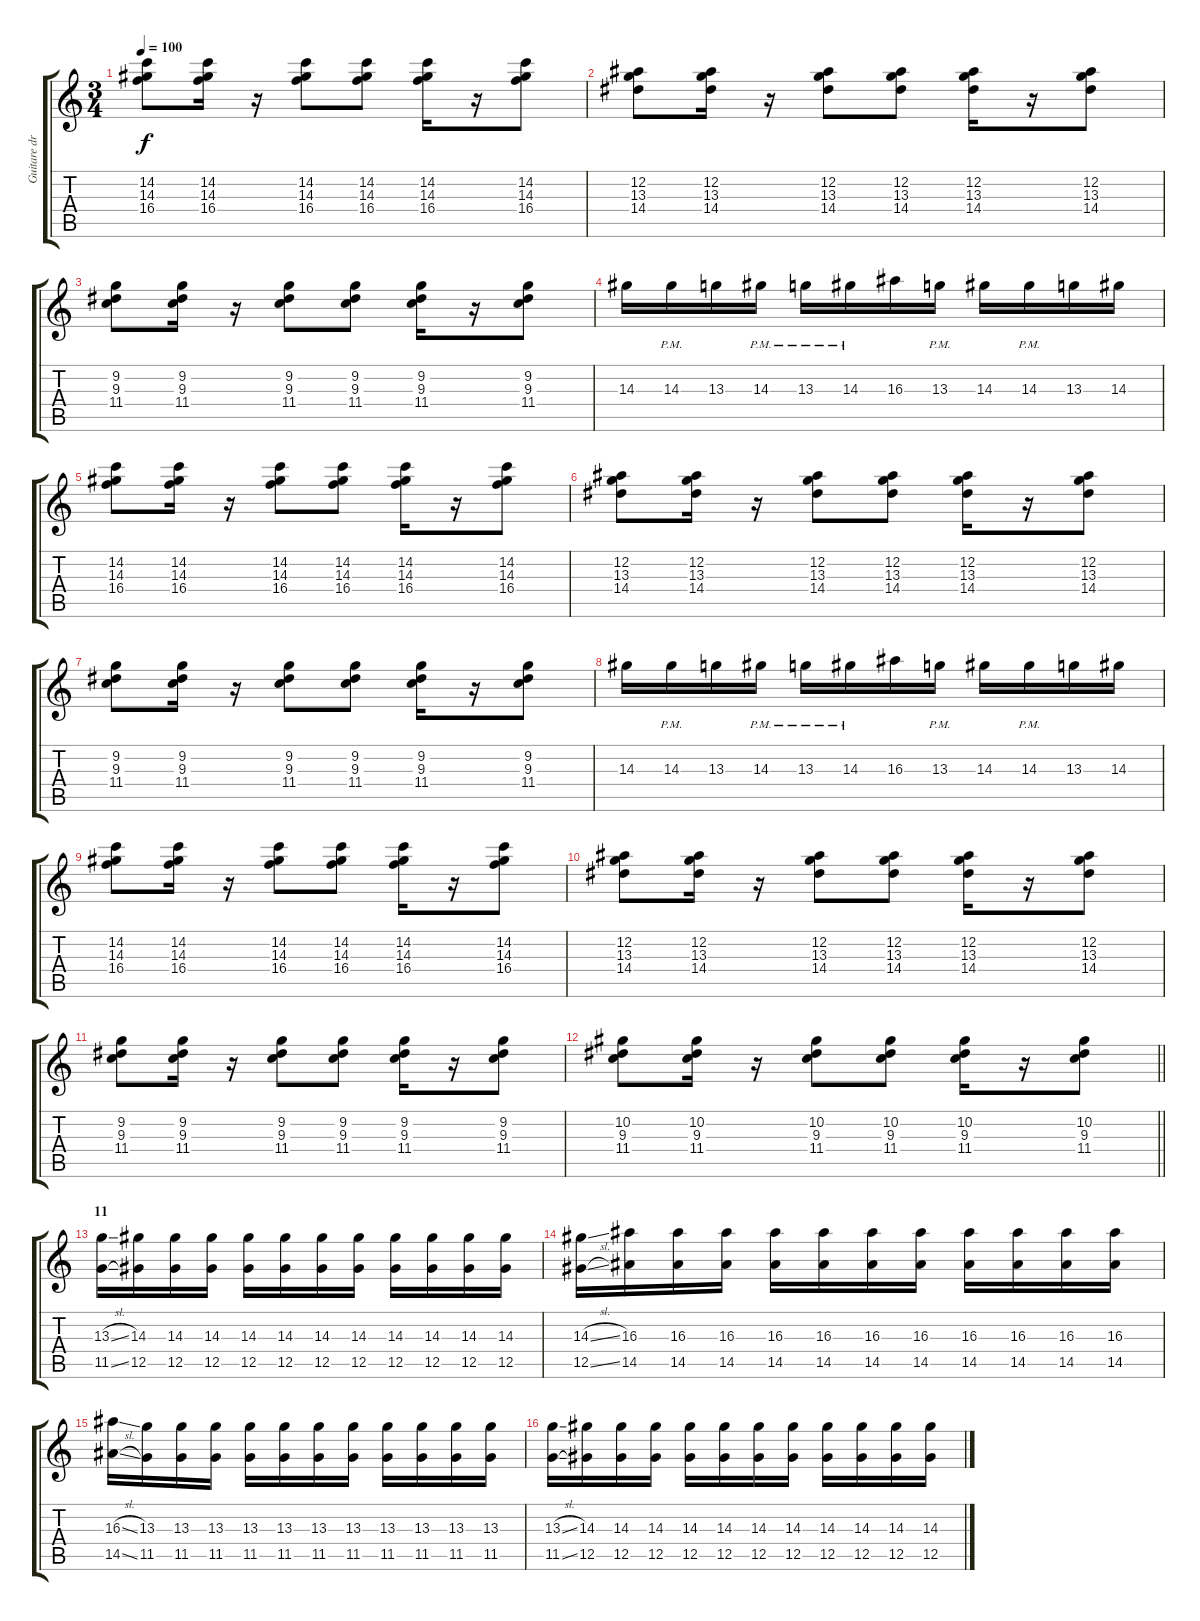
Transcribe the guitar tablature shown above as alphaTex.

\track ("Guitare droite" "Guitare dr") {instrument distortionguitar}
\staff {score tabs}
\tuning (Eb4 Bb3 Gb3 Db3 Ab2 Db2) {hide}
\ts (3 4)
\tempo 100
\clef g2
\ks c
(14.2 14.3 16.4).8{dy f} (14.2 14.3 16.4).16 r.16 (14.2 14.3 16.4).8 (14.2 14.3 16.4).8 (14.2 14.3 16.4).16 r.16 (14.2 14.3 16.4).8 |
(12.2 13.3 14.4).8 (12.2 13.3 14.4).16 r.16 (12.2 13.3 14.4).8 (12.2 13.3 14.4).8 (12.2 13.3 14.4).16 r.16 (12.2 13.3 14.4).8 |
(9.2 9.3 11.4).8 (9.2 9.3 11.4).16 r.16 (9.2 9.3 11.4).8 (9.2 9.3 11.4).8 (9.2 9.3 11.4).16 r.16 (9.2 9.3 11.4).8 |
14.3.16 14.3{pm}.16 13.3.16 14.3{pm}.16 13.3{pm}.16 14.3{pm}.16 16.3.16 13.3{pm}.16 14.3.16 14.3{pm}.16 13.3.16 14.3.16 |
(14.2 14.3 16.4).8 (14.2 14.3 16.4).16 r.16 (14.2 14.3 16.4).8 (14.2 14.3 16.4).8 (14.2 14.3 16.4).16 r.16 (14.2 14.3 16.4).8 |
(12.2 13.3 14.4).8 (12.2 13.3 14.4).16 r.16 (12.2 13.3 14.4).8 (12.2 13.3 14.4).8 (12.2 13.3 14.4).16 r.16 (12.2 13.3 14.4).8 |
(9.2 9.3 11.4).8 (9.2 9.3 11.4).16 r.16 (9.2 9.3 11.4).8 (9.2 9.3 11.4).8 (9.2 9.3 11.4).16 r.16 (9.2 9.3 11.4).8 |
14.3.16 14.3{pm}.16 13.3.16 14.3{pm}.16 13.3{pm}.16 14.3{pm}.16 16.3.16 13.3{pm}.16 14.3.16 14.3{pm}.16 13.3.16 14.3.16 |
(14.2 14.3 16.4).8 (14.2 14.3 16.4).16 r.16 (14.2 14.3 16.4).8 (14.2 14.3 16.4).8 (14.2 14.3 16.4).16 r.16 (14.2 14.3 16.4).8 |
(12.2 13.3 14.4).8 (12.2 13.3 14.4).16 r.16 (12.2 13.3 14.4).8 (12.2 13.3 14.4).8 (12.2 13.3 14.4).16 r.16 (12.2 13.3 14.4).8 |
(9.2 9.3 11.4).8 (9.2 9.3 11.4).16 r.16 (9.2 9.3 11.4).8 (9.2 9.3 11.4).8 (9.2 9.3 11.4).16 r.16 (9.2 9.3 11.4).8 |
\barLineRight lightlight
(10.2 9.3 11.4).8 (10.2 9.3 11.4).16 r.16 (10.2 9.3 11.4).8 (10.2 9.3 11.4).8 (10.2 9.3 11.4).16 r.16 (10.2 9.3 11.4).8 |
\section ("" "11")
(13.3{sl} 11.5{sl}).16 (14.3 12.5).16 (14.3 12.5).16 (14.3 12.5).16 (14.3 12.5).16 (14.3 12.5).16 (14.3 12.5).16 (14.3 12.5).16 (14.3 12.5).16 (14.3 12.5).16 (14.3 12.5).16 (14.3 12.5).16 |
(14.3{sl} 12.5{sl}).16 (16.3 14.5).16 (16.3 14.5).16 (16.3 14.5).16 (16.3 14.5).16 (16.3 14.5).16 (16.3 14.5).16 (16.3 14.5).16 (16.3 14.5).16 (16.3 14.5).16 (16.3 14.5).16 (16.3 14.5).16 |
(16.3{sl} 14.5{sl}).16 (13.3 11.5).16 (13.3 11.5).16 (13.3 11.5).16 (13.3 11.5).16 (13.3 11.5).16 (13.3 11.5).16 (13.3 11.5).16 (13.3 11.5).16 (13.3 11.5).16 (13.3 11.5).16 (13.3 11.5).16 |
(13.3{sl} 11.5{sl}).16 (14.3 12.5).16 (14.3 12.5).16 (14.3 12.5).16 (14.3 12.5).16 (14.3 12.5).16 (14.3 12.5).16 (14.3 12.5).16 (14.3 12.5).16 (14.3 12.5).16 (14.3 12.5).16 (14.3 12.5).16
